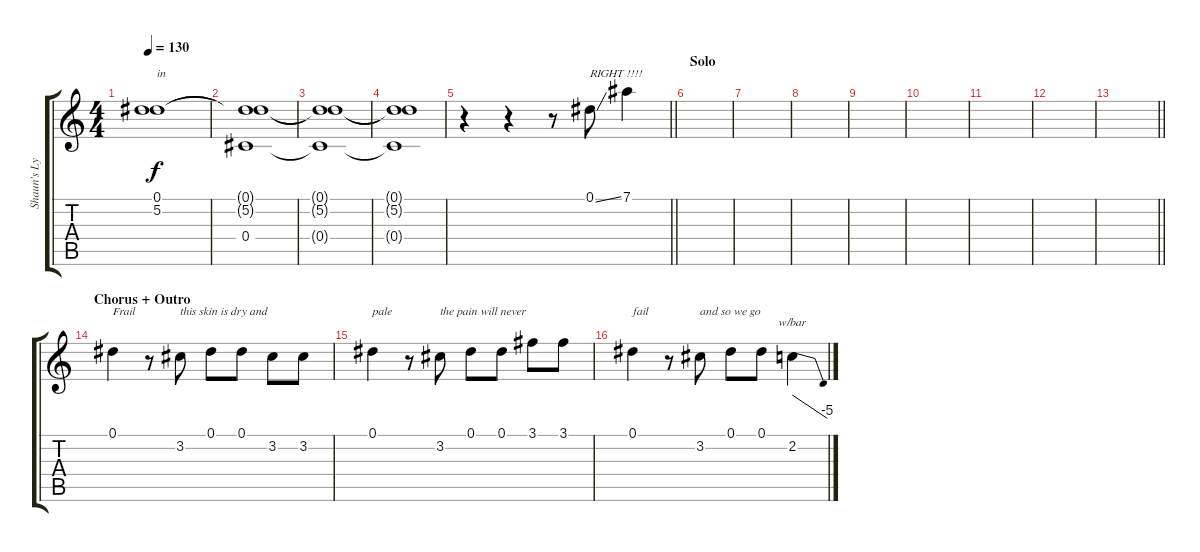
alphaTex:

\track ("Shaun's Lyrics" "Shaun's Ly") {instrument distortionguitar}
\staff {score tabs}
\tuning (Eb4 Bb3 Gb3 Db3 Ab2 Db2) {hide}
\ts (4 4)
\tempo 130
\clef g2
\ks c
(0.1 5.2).1{txt "in" dy f instrument overdrivenguitar} |
(0.1{t} 5.2{t} 0.4).1 |
(0.1{t} 5.2{t} 0.4{t}).1 |
(0.1{t} 5.2{t} 0.4{t}).1 |
\barLineRight lightlight
r.4 r.4 r.8 0.1{ss}.8{txt "RIGHT !!!!"} 7.1.4 |
\section ("" "Solo")
|
|
|
|
|
|
|
\barLineRight lightlight
|
\section ("" "Chorus + Outro")
0.1.4{txt "Frail" instrument distortionguitar} r.8 3.2.8{txt "this skin is dry and"} 0.1.8 0.1.8 3.2.8 3.2.8 |
0.1.4{txt "pale"} r.8 3.2.8{txt "the pain will never"} 0.1.8 0.1.8 3.1.8 3.1.8 |
0.1.4{txt "fail"} r.8 3.2.8{txt "and so we go"} 0.1.8 0.1.8 2.2.4{tbe (dive default 0 0 60 -20)}
